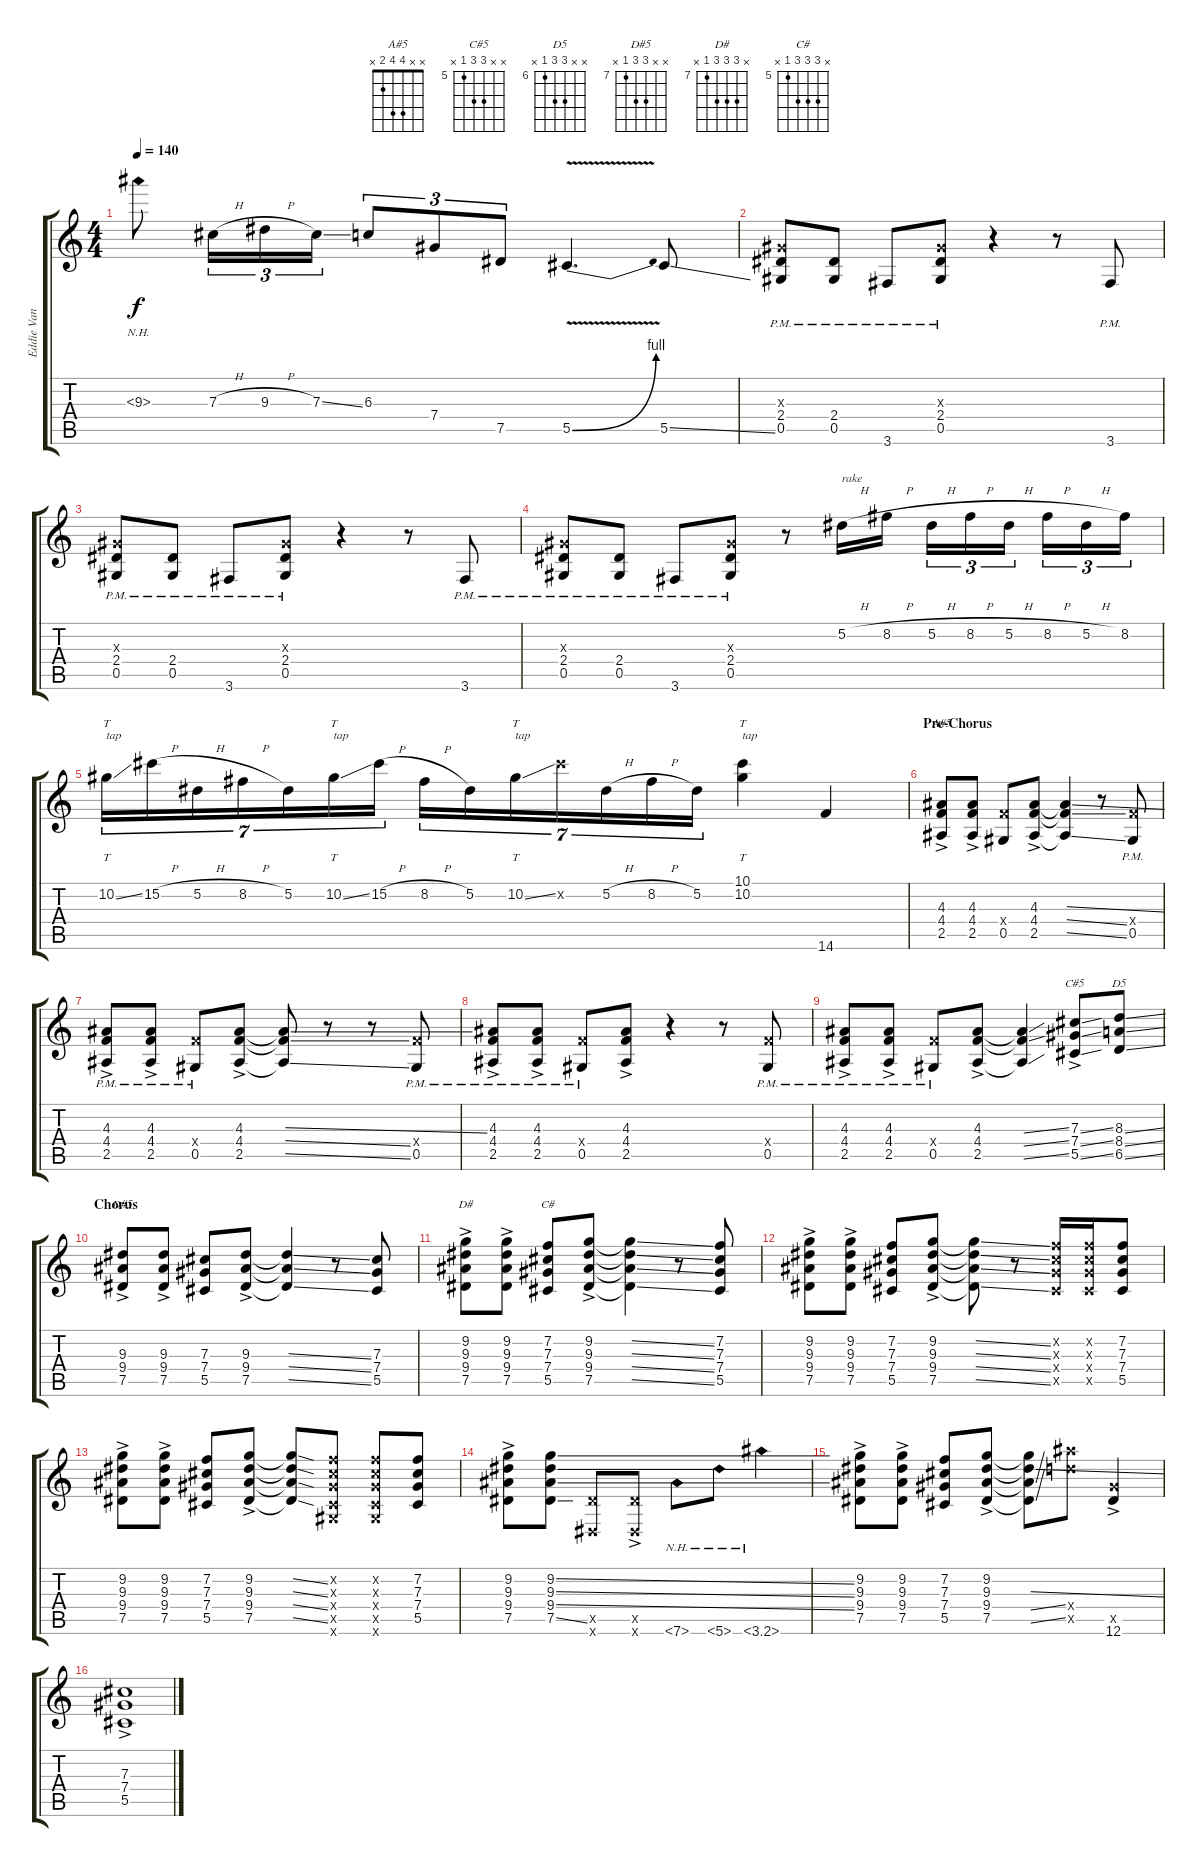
\track ("Eddie Van Halen (Guitar)" "Eddie Van ") {instrument distortionguitar}
\staff {score tabs}
\tuning (Eb4 Bb3 Gb3 Db3 Ab2 Eb2) {hide}
\chord ("A#5" x x 4 4 2 x)
\chord ("C#5" x x 7 7 5 x) {firstfret 5}
\chord ("D5" x x 8 8 6 x) {firstfret 6}
\chord ("D#5" x x 9 9 7 x) {firstfret 7}
\chord ("D#" x 9 9 9 7 x) {firstfret 7}
\chord ("C#" x 7 7 7 5 x) {firstfret 5}
\ts (4 4)
\tempo 140
\clef g2
\ks c
9.3{nh}.8{dy f} 7.3{h}.16{tu (3 2)} 9.3{h}.16{tu (3 2)} 7.3{ss}.16{tu (3 2)} 6.3.8{tu (3 2)} 7.4.8{tu (3 2)} 7.5.8{tu (3 2)} 5.5{be (bend 0 0 60 4) v}.4{d} 5.5{ss}.8 |
(2.3{pm x} 2.4{pm} 0.5{pm}).8 (2.4{pm} 0.5{pm}).8 3.6{pm}.8 (2.3{pm x} 2.4{pm} 0.5{pm}).8 r.4 r.8 3.6{pm}.8 |
(2.3{pm x} 2.4{pm} 0.5{pm}).8 (2.4{pm} 0.5{pm}).8 3.6{pm}.8 (2.3{pm x} 2.4{pm} 0.5{pm}).8 r.4 r.8 3.6{pm}.8 |
(2.3{pm x} 2.4{pm} 0.5{pm}).8 (2.4{pm} 0.5{pm}).8 3.6{pm}.8 (2.3{pm x} 2.4{pm} 0.5{pm}).8 r.8 5.2{h}.16{txt "rake"} 8.2{h}.16 5.2{h}.16{tu (3 2)} 8.2{h}.16{tu (3 2)} 5.2{h}.16{tu (3 2)} 8.2{h}.16{tu (3 2)} 5.2{h}.16{tu (3 2)} 8.2.16{tu (3 2)} |
10.2{ss}.16{tt tu (7 4) txt "tap"} 15.2{h}.16{tu (7 4)} 5.2{h}.16{tu (7 4)} 8.2{h}.16{tu (7 4)} 5.2.16{tu (7 4)} 10.2{ss}.16{tt tu (7 4) txt "tap"} 15.2{h}.16{tu (7 4)} 8.2{h}.16{tu (7 4)} 5.2.16{tu (7 4)} 10.2{ss}.16{tt tu (7 4) txt "tap"} 15.2{x}.16{tu (7 4)} 5.2{h}.16{tu (7 4)} 8.2{h}.16{tu (7 4)} 5.2.16{tu (7 4)} (10.1 10.2).4{tt txt "tap"} 14.6.4 |
\section ("" "Pre-Chorus")
(4.3{ac} 4.4{ac} 2.5{ac}).8{ch "A#5"} (4.3{ac} 4.4{ac} 2.5{ac}).8 (4.4{x} 0.5).8 (4.3{ac} 4.4{ac} 2.5{ac}).8 (4.3{ss t} 4.4{ss t} 2.5{ss t}).4 r.8 (4.4{pm x} 0.5{pm}).8 |
(4.3{ac pm} 4.4{ac pm} 2.5{ac pm}).8 (4.3{ac pm} 4.4{ac pm} 2.5{ac pm}).8 (4.4{pm x} 0.5{pm}).8 (4.3{ac} 4.4{ac} 2.5{ac}).8 (4.3{ss t} 4.4{ss t} 2.5{ss t}).8 r.8 r.8 (4.4{pm x} 0.5{pm}).8 |
(4.3{ac pm} 4.4{ac pm} 2.5{ac pm}).8 (4.3{ac pm} 4.4{ac pm} 2.5{ac pm}).8 (4.4{pm x} 0.5{pm}).8 (4.3{ac} 4.4{ac} 2.5{ac}).8 r.4 r.8 (4.4{pm x} 0.5{pm}).8 |
(4.3{ac pm} 4.4{ac pm} 2.5{ac pm}).8 (4.3{ac pm} 4.4{ac pm} 2.5{ac pm}).8 (4.4{pm x} 0.5{pm}).8 (4.3{ac} 4.4{ac} 2.5{ac}).8 (4.3{ss t} 4.4{ss t} 2.5{ss t}).4 (7.3{ss ac} 7.4{ss ac} 5.5{ss ac}).8{ch "C#5"} (8.3{ss} 8.4{ss} 6.5{ss}).8{ch "D5"} |
\section ("" "Chorus")
(9.3{ac} 9.4{ac} 7.5{ac}).8{ch "D#5"} (9.3{ac} 9.4{ac} 7.5{ac}).8 (7.3 7.4 5.5).8 (9.3{ac} 9.4{ac} 7.5{ac}).8 (9.3{ss t} 9.4{ss t} 7.5{ss t}).4 r.8 (7.3 7.4 5.5).8 |
(9.2{ac} 9.3{ac} 9.4{ac} 7.5{ac}).8{ch "D#"} (9.2{ac} 9.3{ac} 9.4{ac} 7.5{ac}).8 (7.2 7.3 7.4 5.5).8{ch "C#"} (9.2 9.3{ac} 9.4{ac} 7.5{ac}).8 (9.2{ss t} 9.3{ss t} 9.4{ss t} 7.5{ss t}).4 r.8 (7.2 7.3 7.4 5.5).8 |
(9.2{ac} 9.3{ac} 9.4{ac} 7.5{ac}).8 (9.2{ac} 9.3{ac} 9.4{ac} 7.5{ac}).8 (7.2 7.3 7.4 5.5).8 (9.2 9.3{ac} 9.4{ac} 7.5{ac}).8 (9.2{ss t} 9.3{ss t} 9.4{ss t} 7.5{ss t}).8 r.8 (7.2{x} 7.3{x} 7.4{x} 5.5{x}).16 (7.2{x} 7.3{x} 7.4{x} 5.5{x}).16 (7.2 7.3 7.4 5.5).8 |
(9.2{ac} 9.3{ac} 9.4{ac} 7.5{ac}).8 (9.2{ac} 9.3{ac} 9.4{ac} 7.5{ac}).8 (7.2 7.3 7.4 5.5).8 (9.2 9.3{ac} 9.4{ac} 7.5{ac}).8 (9.2{ss t} 9.3{ss t} 9.4{ss t} 7.5{ss t}).8 (7.2{x} 7.3{x} 7.4{x} 5.5{x} 5.6{x}).8 (7.2{x} 7.3{x} 7.4{x} 5.5{x} 5.6{x}).8 (7.2 7.3 7.4 5.5).8 |
(9.2{ac} 9.3{ac} 9.4{ac} 7.5{ac}).8 (9.2{ss} 9.3{ss} 9.4{ss} 7.5{ss}).8 (7.5{x} 0.6{x}).8 (7.5{ac x} 0.6{x}).8 7.6{nh}.8 5.6{nh}.8 3.6{nh}.4 |
(9.2{ac} 9.3{ac} 9.4{ac} 7.5{ac}).8 (9.2{ac} 9.3{ac} 9.4{ac} 7.5{ac}).8 (7.2 7.3 7.4 5.5).8 (9.2 9.3{ac} 9.4{ac} 7.5{ac}).8 (9.2{t} 9.3{ss t} 9.4{ss t} 7.5{ss t}).8 (21.4{x} 18.5{x}).8 (12.5{x} 12.6{ac}).4 |
(7.3{ac} 7.4{ac} 5.5{ac}).1
